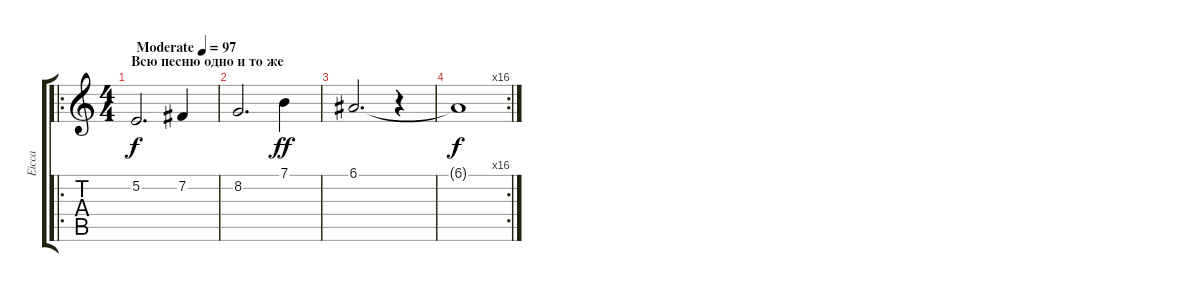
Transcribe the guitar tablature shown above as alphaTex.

\track ("Eicca" "Eicca") {instrument stringensemble1}
\staff {score tabs}
\tuning (E4 B3 G3 D3 A2 E2) {hide}
\ro
\ts (4 4)
\section ("" "Всю песню одно и то же")
\tempo (97 "Moderate")
\clef g2
\ks c
5.2.2{d dy f instrument stringensemble1} 7.2.4 |
8.2.2{d} 7.1.4{dy ff} |
6.1.2{d} r.4 |
\rc 16
6.1{t}.1{dy f}
